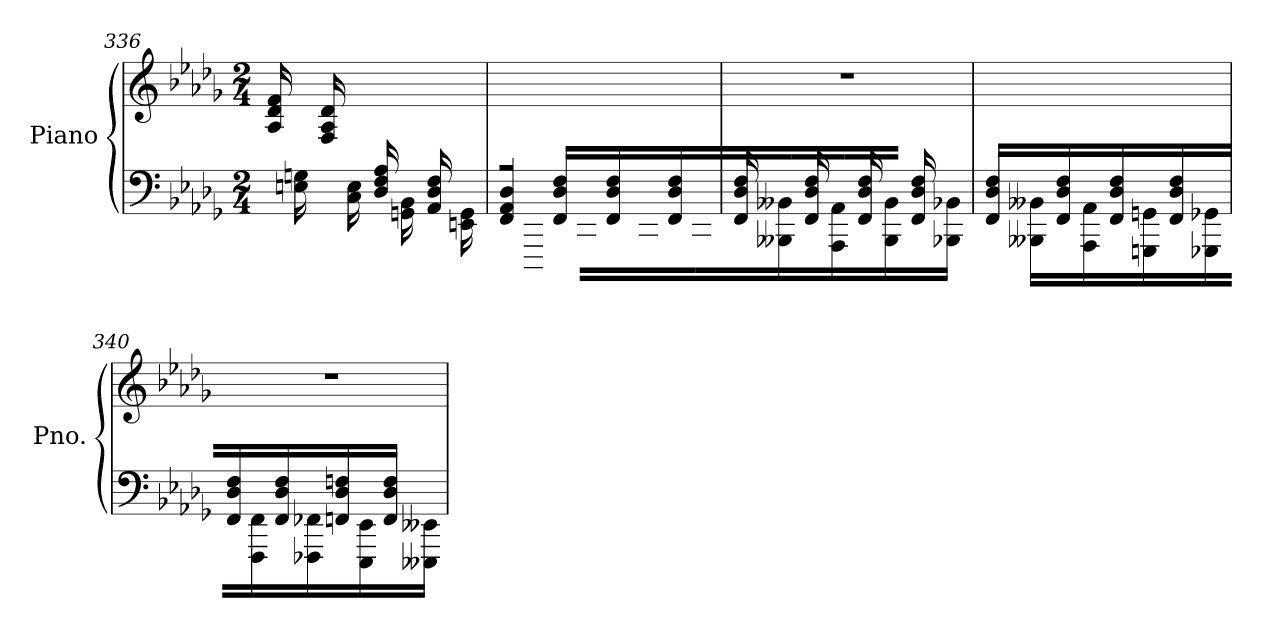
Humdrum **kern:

**kern	**kern
*part1	*part1
*staff2	*staff1
*I"Piano	*
*I'Pno.	*
*clefF4	*clefG2
*k[b-e-a-d-g-]	*k[b-e-a-d-g-]
*M2/4	*M2/4
=336	=336
*^	*
*	*^	*
4ryy	2ryy	16rFyy	16A-/ 16d-/ 16f/
.	.	16En\ 16Gn\	16ryy
.	.	16rFyy	16F/ 16A-/ 16d-/
.	.	16C\ 16E\	16ryy
16D-/ 16F/ 16A-/	.	16ryy	16ryy
16ryy	.	16GGn\ 16BB-\	16ryy
16AA-/ 16D-/ 16F/	.	16rBByy	16ryy
16ryy	.	16EEn\ 16GG\	16ryy
=337	=337	=337	=337
16FF/ 16AA-/ 16D-/JJ	8ryy	16rGGyy	16ryy
4..ryy	.	16DDD-\ 16DD-\JJ	16ryy
.	16FF/ 16D-/ 16F/LL	16rGGyy	8ryy
.	16ryy	16CC\ 16C\LL	.
.	16FF/ 16D-/ 16F/	16rBByy	4ryy
.	16ryy	16CC-X\ 16C-X\	.
.	16FF/ 16D-/ 16F/	16rGGyy	.
.	16ryy	16BBB-\ 16BB-\	.
*	*v	*v	*
=338	=338	=338
16FF/ 16D-/ 16F/	16rBByy	2r
16ryy	16BBB--X\ 16BB--X\	.
16FF/ 16D-/ 16F/	16rGGyy	.
16ryy	16AAA-\ 16AA-\	.
16FF/ 16D-/ 16F/	16rGGyy	.
16ryy	16BBB--\ 16BB--\	.
16FF/ 16D-/ 16F/JJ	16rGGyy	.
16ryy	16BBB-X\ 16BB-X\JJ	.
!!LO:LB:g=z
=339	=339	=339
16FF/ 16D-/ 16F/LL	16rGGyy	2ryy
16ryy	16BBB--X\ 16BB--X\LL	.
16FF/ 16D-/ 16F/	16rGGyy	.
16ryy	16AAA-\ 16AA-\	.
16FF/ 16D-/ 16F/	16rGGyy	.
16ryy	16GGGn\ 16GGn\	.
16FF/ 16D-/ 16F/	16rGGyy	.
16ryy	16GGG-X\ 16GG-X\	.
=340	=340	=340
16FF/ 16D-/ 16F/	16rEEyy	2r
16ryy	16FFF\ 16FF\	.
16FF/ 16D-/ 16F/	16rGGyy	.
16ryy	16FFF-X\ 16FF-X\	.
16FFn/ 16D-/ 16Fn/	16rGGyy	.
16ryy	16EEE-\ 16EE-\	.
16FF/ 16D-/ 16F/JJ	16rEEyy	.
16ryy	16EEE--X\ 16EE--X\JJ	.
*v	*v	*
=	=
*-	*-
